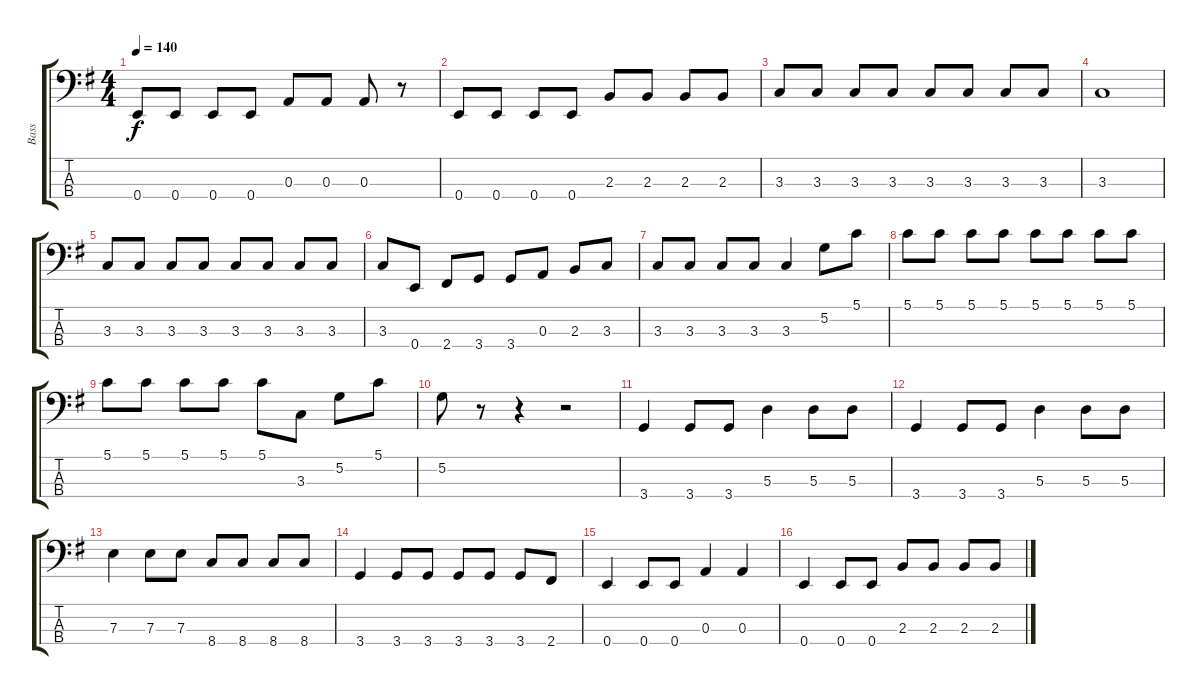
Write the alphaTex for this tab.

\track ("Bass" "Bass") {instrument acousticbass}
\staff {score tabs}
\tuning (G2 D2 A1 E1) {hide}
\ts (4 4)
\tempo 140
\clef f4
\ks g
0.4.8{dy f} 0.4.8 0.4.8 0.4.8 0.3.8 0.3.8 0.3.8 r.8 |
0.4.8 0.4.8 0.4.8 0.4.8 2.3.8 2.3.8 2.3.8 2.3.8 |
3.3.8 3.3.8 3.3.8 3.3.8 3.3.8 3.3.8 3.3.8 3.3.8 |
3.3.1 |
3.3.8 3.3.8 3.3.8 3.3.8 3.3.8 3.3.8 3.3.8 3.3.8 |
3.3.8 0.4.8 2.4.8 3.4.8 3.4.8 0.3.8 2.3.8 3.3.8 |
3.3.8 3.3.8 3.3.8 3.3.8 3.3.4 5.2.8 5.1.8 |
5.1.8 5.1.8 5.1.8 5.1.8 5.1.8 5.1.8 5.1.8 5.1.8 |
5.1.8 5.1.8 5.1.8 5.1.8 5.1.8 3.3.8 5.2.8 5.1.8 |
5.2.8 r.8 r.4 r.2 |
3.4.4 3.4.8 3.4.8 5.3.4 5.3.8 5.3.8 |
3.4.4 3.4.8 3.4.8 5.3.4 5.3.8 5.3.8 |
7.3.4 7.3.8 7.3.8 8.4.8 8.4.8 8.4.8 8.4.8 |
3.4.4 3.4.8 3.4.8 3.4.8 3.4.8 3.4.8 2.4.8 |
0.4.4 0.4.8 0.4.8 0.3.4 0.3.4 |
0.4.4 0.4.8 0.4.8 2.3.8 2.3.8 2.3.8 2.3.8
